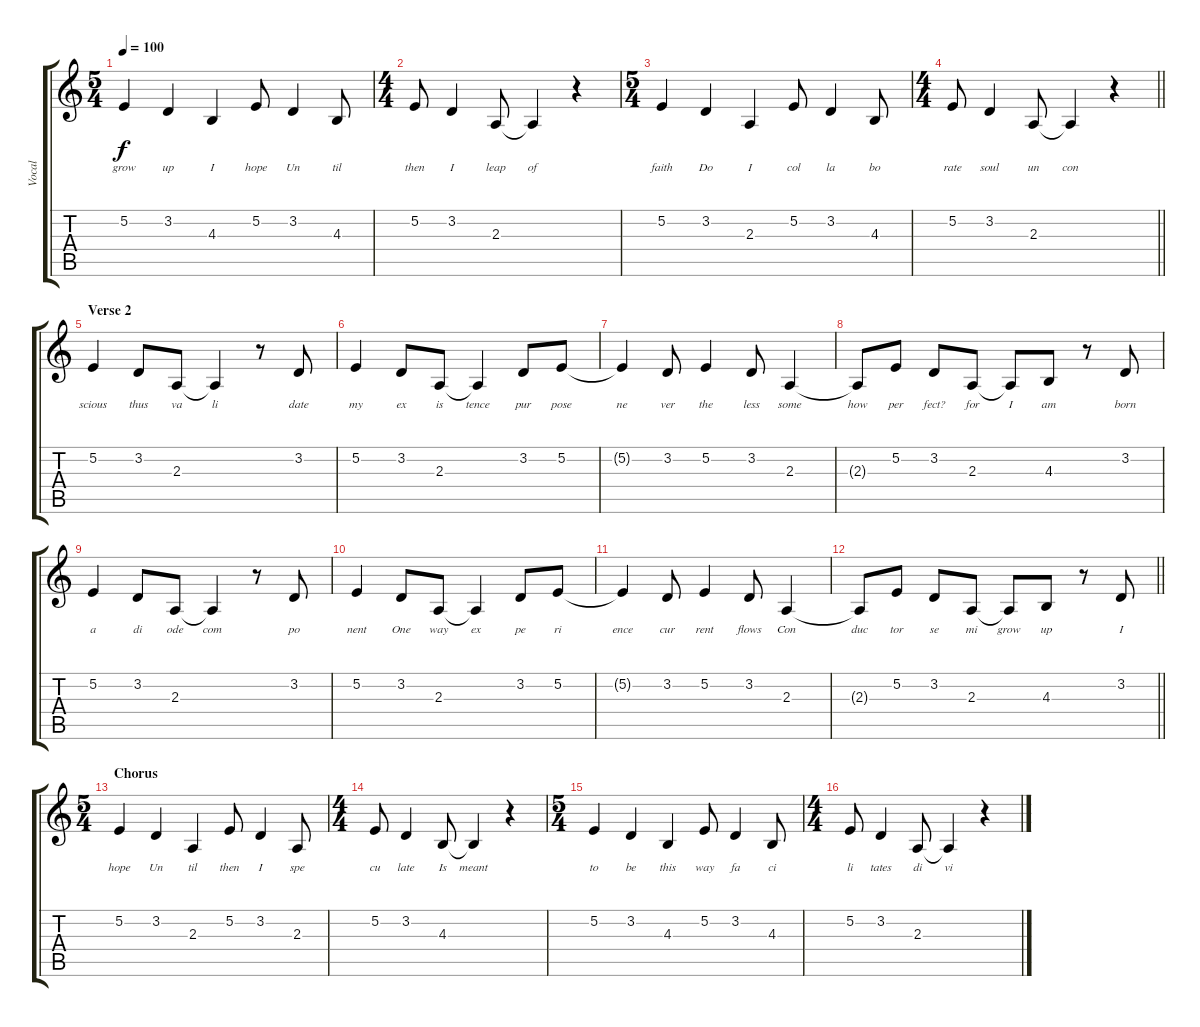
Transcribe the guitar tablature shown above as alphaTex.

\track ("Vocal" "Vocal") {instrument acousticgrandpiano}
\staff {score tabs}
\tuning (E4 B3 G3 D3 A2 E2) {hide}
\ts (5 4)
\tempo 100
\clef g2
\ks c
5.2.4{lyrics (0 "grow") lyrics (1 "") lyrics (2 "") lyrics (3 "") lyrics (4 "") dy f} 3.2.4{lyrics (0 "up") lyrics (1 "") lyrics (2 "") lyrics (3 "") lyrics (4 "")} 4.3.4{lyrics (0 "I") lyrics (1 "") lyrics (2 "") lyrics (3 "") lyrics (4 "")} 5.2.8{lyrics (0 "hope") lyrics (1 "") lyrics (2 "") lyrics (3 "") lyrics (4 "")} 3.2.4{lyrics (0 "Un") lyrics (1 "") lyrics (2 "") lyrics (3 "") lyrics (4 "")} 4.3.8{lyrics (0 "til") lyrics (1 "") lyrics (2 "") lyrics (3 "") lyrics (4 "")} |
\ts (4 4)
5.2.8{lyrics (0 "then") lyrics (1 "") lyrics (2 "") lyrics (3 "") lyrics (4 "")} 3.2.4{lyrics (0 "I") lyrics (1 "") lyrics (2 "") lyrics (3 "") lyrics (4 "")} 2.3.8{lyrics (0 "leap") lyrics (1 "") lyrics (2 "") lyrics (3 "") lyrics (4 "")} 2.3{t}.4{lyrics (0 "of") lyrics (1 "") lyrics (2 "") lyrics (3 "") lyrics (4 "")} r.4 |
\ts (5 4)
5.2.4{lyrics (0 "faith") lyrics (1 "") lyrics (2 "") lyrics (3 "") lyrics (4 "")} 3.2.4{lyrics (0 "Do") lyrics (1 "") lyrics (2 "") lyrics (3 "") lyrics (4 "")} 2.3.4{lyrics (0 "I") lyrics (1 "") lyrics (2 "") lyrics (3 "") lyrics (4 "")} 5.2.8{lyrics (0 "col") lyrics (1 "") lyrics (2 "") lyrics (3 "") lyrics (4 "")} 3.2.4{lyrics (0 "la") lyrics (1 "") lyrics (2 "") lyrics (3 "") lyrics (4 "")} 4.3.8{lyrics (0 "bo") lyrics (1 "") lyrics (2 "") lyrics (3 "") lyrics (4 "")} |
\ts (4 4)
\barLineRight lightlight
5.2.8{lyrics (0 "rate") lyrics (1 "") lyrics (2 "") lyrics (3 "") lyrics (4 "")} 3.2.4{lyrics (0 "soul") lyrics (1 "") lyrics (2 "") lyrics (3 "") lyrics (4 "")} 2.3.8{lyrics (0 "un") lyrics (1 "") lyrics (2 "") lyrics (3 "") lyrics (4 "")} 2.3{t}.4{lyrics (0 "con") lyrics (1 "") lyrics (2 "") lyrics (3 "") lyrics (4 "")} r.4 |
\section ("" "Verse 2")
5.2.4{lyrics (0 "scious") lyrics (1 "") lyrics (2 "") lyrics (3 "") lyrics (4 "")} 3.2.8{lyrics (0 "thus") lyrics (1 "") lyrics (2 "") lyrics (3 "") lyrics (4 "")} 2.3.8{lyrics (0 "va") lyrics (1 "") lyrics (2 "") lyrics (3 "") lyrics (4 "")} 2.3{t}.4{lyrics (0 "li") lyrics (1 "") lyrics (2 "") lyrics (3 "") lyrics (4 "")} r.8 3.2.8{lyrics (0 "date") lyrics (1 "") lyrics (2 "") lyrics (3 "") lyrics (4 "")} |
5.2.4{lyrics (0 "my") lyrics (1 "") lyrics (2 "") lyrics (3 "") lyrics (4 "")} 3.2.8{lyrics (0 "ex") lyrics (1 "") lyrics (2 "") lyrics (3 "") lyrics (4 "")} 2.3.8{lyrics (0 "is") lyrics (1 "") lyrics (2 "") lyrics (3 "") lyrics (4 "")} 2.3{t}.4{lyrics (0 "tence") lyrics (1 "") lyrics (2 "") lyrics (3 "") lyrics (4 "")} 3.2.8{lyrics (0 "pur") lyrics (1 "") lyrics (2 "") lyrics (3 "") lyrics (4 "")} 5.2.8{lyrics (0 "pose") lyrics (1 "") lyrics (2 "") lyrics (3 "") lyrics (4 "")} |
5.2{t}.4{lyrics (0 "ne") lyrics (1 "") lyrics (2 "") lyrics (3 "") lyrics (4 "")} 3.2.8{lyrics (0 "ver") lyrics (1 "") lyrics (2 "") lyrics (3 "") lyrics (4 "")} 5.2.4{lyrics (0 "the") lyrics (1 "") lyrics (2 "") lyrics (3 "") lyrics (4 "")} 3.2.8{lyrics (0 "less") lyrics (1 "") lyrics (2 "") lyrics (3 "") lyrics (4 "")} 2.3.4{lyrics (0 "some") lyrics (1 "") lyrics (2 "") lyrics (3 "") lyrics (4 "")} |
2.3{t}.8{lyrics (0 "how") lyrics (1 "") lyrics (2 "") lyrics (3 "") lyrics (4 "")} 5.2.8{lyrics (0 "per") lyrics (1 "") lyrics (2 "") lyrics (3 "") lyrics (4 "")} 3.2.8{lyrics (0 "fect?") lyrics (1 "") lyrics (2 "") lyrics (3 "") lyrics (4 "")} 2.3.8{lyrics (0 "for") lyrics (1 "") lyrics (2 "") lyrics (3 "") lyrics (4 "")} 2.3{t}.8{lyrics (0 "I") lyrics (1 "") lyrics (2 "") lyrics (3 "") lyrics (4 "")} 4.3.8{lyrics (0 "am") lyrics (1 "") lyrics (2 "") lyrics (3 "") lyrics (4 "")} r.8 3.2.8{lyrics (0 "born") lyrics (1 "") lyrics (2 "") lyrics (3 "") lyrics (4 "")} |
5.2.4{lyrics (0 "a") lyrics (1 "") lyrics (2 "") lyrics (3 "") lyrics (4 "")} 3.2.8{lyrics (0 "di") lyrics (1 "") lyrics (2 "") lyrics (3 "") lyrics (4 "")} 2.3.8{lyrics (0 "ode") lyrics (1 "") lyrics (2 "") lyrics (3 "") lyrics (4 "")} 2.3{t}.4{lyrics (0 "com") lyrics (1 "") lyrics (2 "") lyrics (3 "") lyrics (4 "")} r.8 3.2.8{lyrics (0 "po") lyrics (1 "") lyrics (2 "") lyrics (3 "") lyrics (4 "")} |
5.2.4{lyrics (0 "nent") lyrics (1 "") lyrics (2 "") lyrics (3 "") lyrics (4 "")} 3.2.8{lyrics (0 "One") lyrics (1 "") lyrics (2 "") lyrics (3 "") lyrics (4 "")} 2.3.8{lyrics (0 "way") lyrics (1 "") lyrics (2 "") lyrics (3 "") lyrics (4 "")} 2.3{t}.4{lyrics (0 "ex") lyrics (1 "") lyrics (2 "") lyrics (3 "") lyrics (4 "")} 3.2.8{lyrics (0 "pe") lyrics (1 "") lyrics (2 "") lyrics (3 "") lyrics (4 "")} 5.2.8{lyrics (0 "ri") lyrics (1 "") lyrics (2 "") lyrics (3 "") lyrics (4 "")} |
5.2{t}.4{lyrics (0 "ence") lyrics (1 "") lyrics (2 "") lyrics (3 "") lyrics (4 "")} 3.2.8{lyrics (0 "cur") lyrics (1 "") lyrics (2 "") lyrics (3 "") lyrics (4 "")} 5.2.4{lyrics (0 "rent") lyrics (1 "") lyrics (2 "") lyrics (3 "") lyrics (4 "")} 3.2.8{lyrics (0 "flows") lyrics (1 "") lyrics (2 "") lyrics (3 "") lyrics (4 "")} 2.3.4{lyrics (0 "Con") lyrics (1 "") lyrics (2 "") lyrics (3 "") lyrics (4 "")} |
\barLineRight lightlight
2.3{t}.8{lyrics (0 "duc") lyrics (1 "") lyrics (2 "") lyrics (3 "") lyrics (4 "")} 5.2.8{lyrics (0 "tor") lyrics (1 "") lyrics (2 "") lyrics (3 "") lyrics (4 "")} 3.2.8{lyrics (0 "se") lyrics (1 "") lyrics (2 "") lyrics (3 "") lyrics (4 "")} 2.3.8{lyrics (0 "mi") lyrics (1 "") lyrics (2 "") lyrics (3 "") lyrics (4 "")} 2.3{t}.8{lyrics (0 "grow") lyrics (1 "") lyrics (2 "") lyrics (3 "") lyrics (4 "")} 4.3.8{lyrics (0 "up") lyrics (1 "") lyrics (2 "") lyrics (3 "") lyrics (4 "")} r.8 3.2.8{lyrics (0 "I") lyrics (1 "") lyrics (2 "") lyrics (3 "") lyrics (4 "")} |
\ts (5 4)
\section ("" "Chorus")
5.2.4{lyrics (0 "hope") lyrics (1 "") lyrics (2 "") lyrics (3 "") lyrics (4 "")} 3.2.4{lyrics (0 "Un") lyrics (1 "") lyrics (2 "") lyrics (3 "") lyrics (4 "")} 2.3.4{lyrics (0 "til") lyrics (1 "") lyrics (2 "") lyrics (3 "") lyrics (4 "")} 5.2.8{lyrics (0 "then") lyrics (1 "") lyrics (2 "") lyrics (3 "") lyrics (4 "")} 3.2.4{lyrics (0 "I") lyrics (1 "") lyrics (2 "") lyrics (3 "") lyrics (4 "")} 2.3.8{lyrics (0 "spe") lyrics (1 "") lyrics (2 "") lyrics (3 "") lyrics (4 "")} |
\ts (4 4)
5.2.8{lyrics (0 "cu") lyrics (1 "") lyrics (2 "") lyrics (3 "") lyrics (4 "")} 3.2.4{lyrics (0 "late") lyrics (1 "") lyrics (2 "") lyrics (3 "") lyrics (4 "")} 4.3.8{lyrics (0 "Is") lyrics (1 "") lyrics (2 "") lyrics (3 "") lyrics (4 "")} 4.3{t}.4{lyrics (0 "meant") lyrics (1 "") lyrics (2 "") lyrics (3 "") lyrics (4 "")} r.4 |
\ts (5 4)
5.2.4{lyrics (0 "to") lyrics (1 "") lyrics (2 "") lyrics (3 "") lyrics (4 "")} 3.2.4{lyrics (0 "be") lyrics (1 "") lyrics (2 "") lyrics (3 "") lyrics (4 "")} 4.3.4{lyrics (0 "this") lyrics (1 "") lyrics (2 "") lyrics (3 "") lyrics (4 "")} 5.2.8{lyrics (0 "way") lyrics (1 "") lyrics (2 "") lyrics (3 "") lyrics (4 "")} 3.2.4{lyrics (0 "fa") lyrics (1 "") lyrics (2 "") lyrics (3 "") lyrics (4 "")} 4.3.8{lyrics (0 "ci") lyrics (1 "") lyrics (2 "") lyrics (3 "") lyrics (4 "")} |
\ts (4 4)
5.2.8{lyrics (0 "li") lyrics (1 "") lyrics (2 "") lyrics (3 "") lyrics (4 "")} 3.2.4{lyrics (0 "tates") lyrics (1 "") lyrics (2 "") lyrics (3 "") lyrics (4 "")} 2.3.8{lyrics (0 "di") lyrics (1 "") lyrics (2 "") lyrics (3 "") lyrics (4 "")} 2.3{t}.4{lyrics (0 "vi") lyrics (1 "") lyrics (2 "") lyrics (3 "") lyrics (4 "")} r.4
